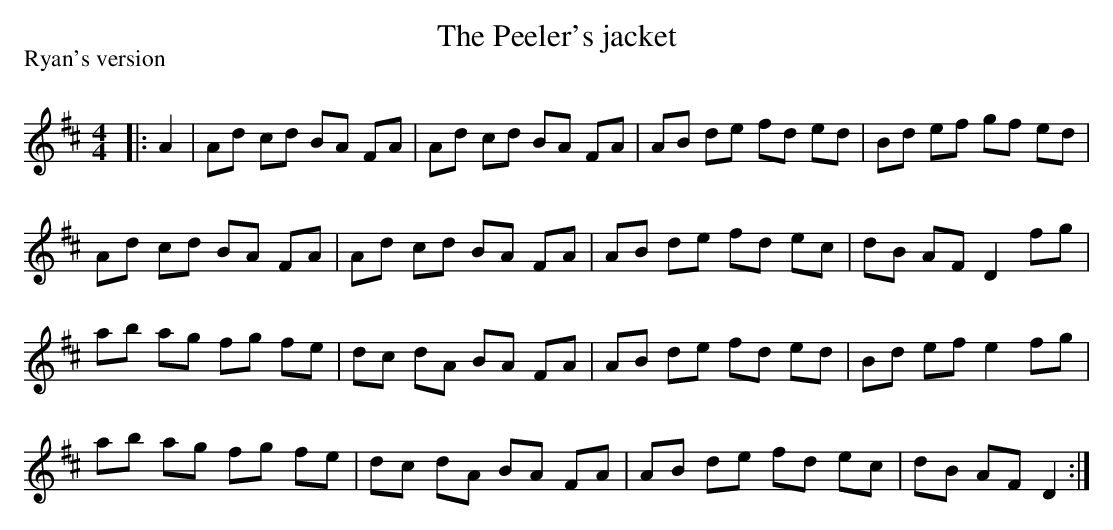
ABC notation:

X:1
T: The Peeler's jacket
P:Ryan's version
Q: 232
K:D
M:4/4
L:1/8
|:A2|Ad cd BA FA|Ad cd BA FA|AB de fd ed|Bd ef gf ed|
Ad cd BA FA|Ad cd BA FA|AB de fd ec|dB AF D2 fg|
ab ag fg fe|dc dA BA FA|AB de fd ed|Bd ef e2 fg|
ab ag fg fe|dc dA BA FA|AB de fd ec|dB AF D2:|
